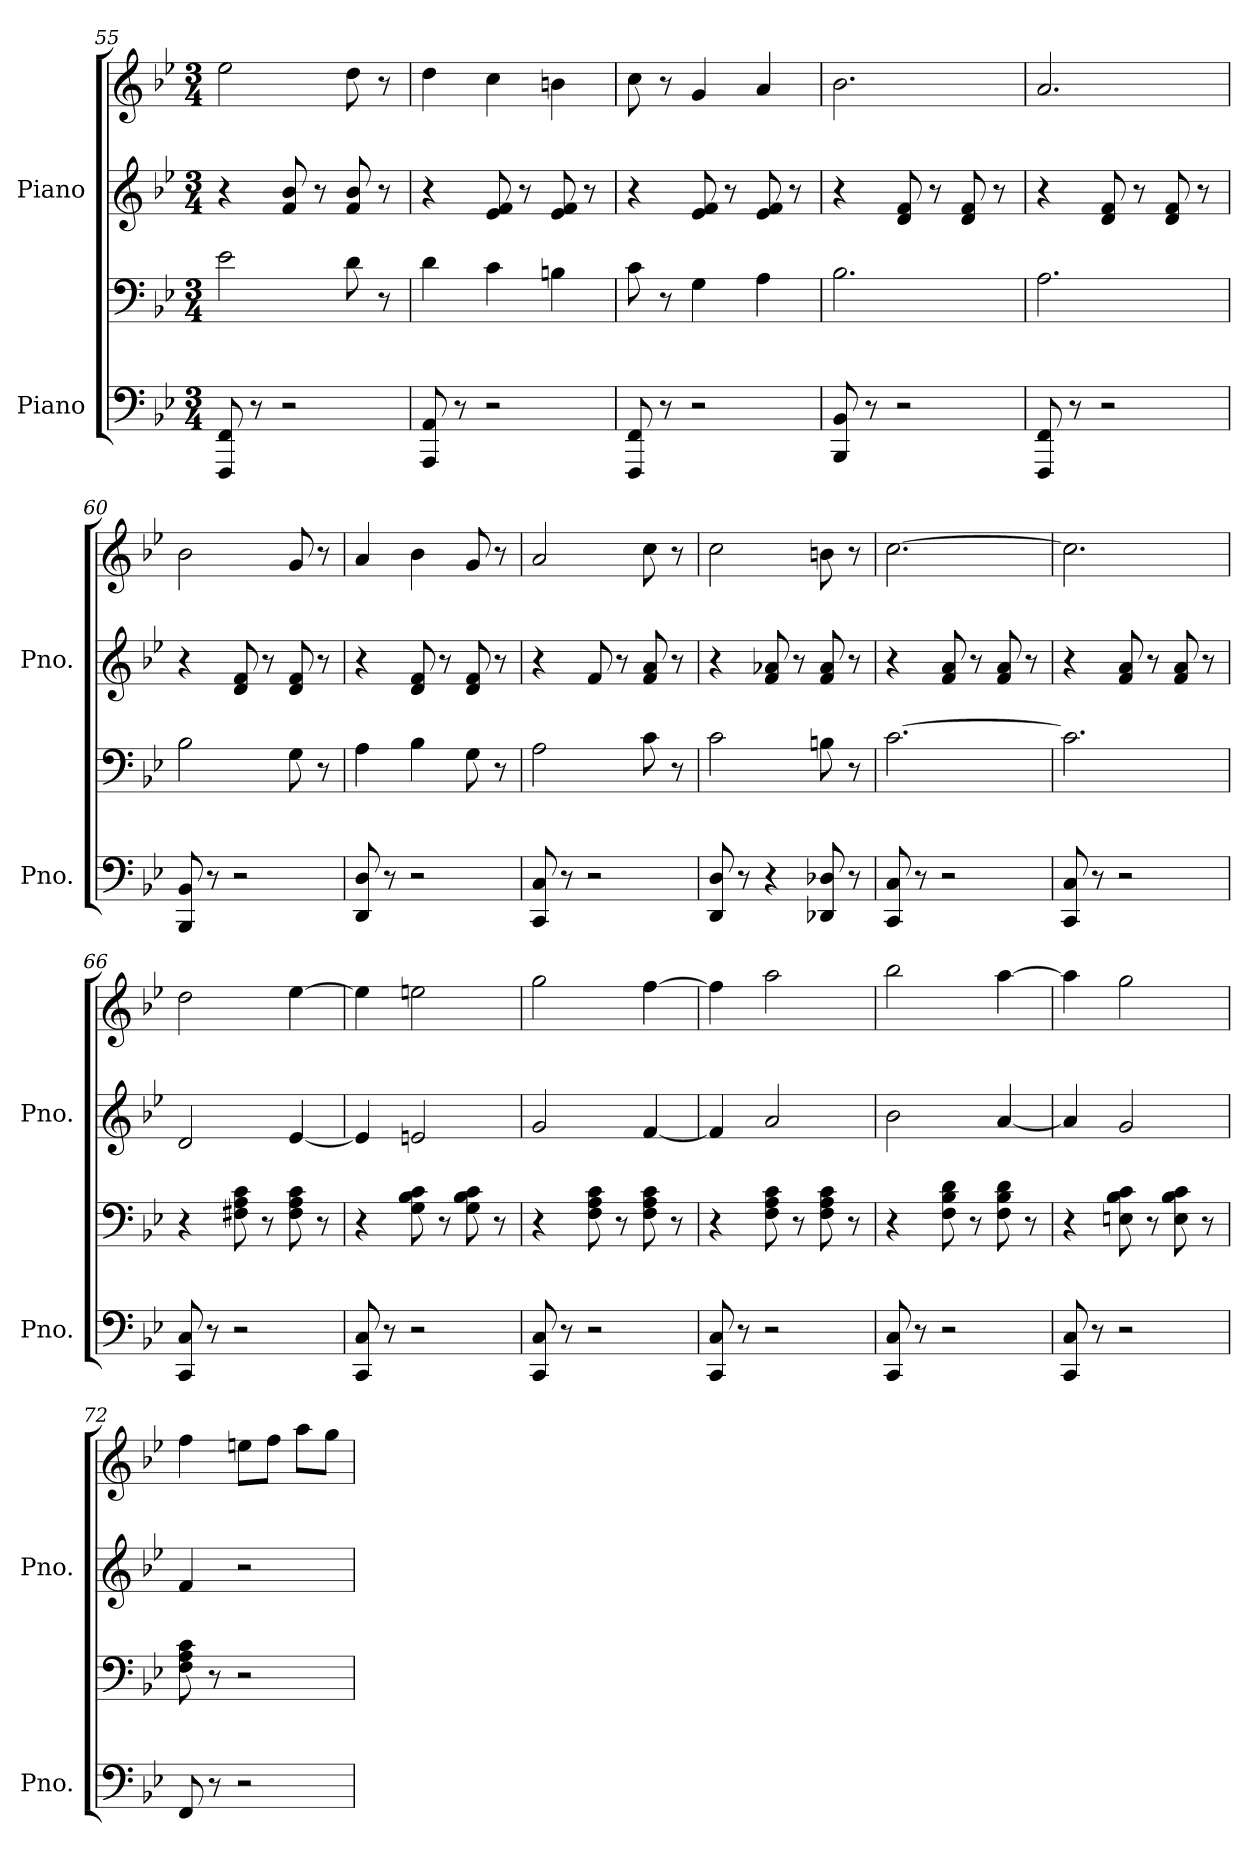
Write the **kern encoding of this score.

**kern	**kern	**kern	**kern
*part2	*part2	*part1	*part1
*staff4	*staff3	*staff2	*staff1
*I"Piano	*	*I"Piano	*
*I'Pno.	*	*I'Pno.	*
*clefF4	*clefF4	*clefG2	*clefG2
*k[b-e-]	*k[b-e-]	*k[b-e-]	*k[b-e-]
*M3/4	*M3/4	*M3/4	*M3/4
=55	=55	=55	=55
8FFF/ 8FF/	2e-\	4r	2ee-\
8r	.	.	.
2r	.	8f/ 8b-/	.
.	.	8r	.
.	8d\	8f/ 8b-/	8dd\
.	8r	8r	8r
=56	=56	=56	=56
8AAA/ 8AA/	4d\	4r	4dd\
8r	.	.	.
2r	4c\	8e-/ 8f/	4cc\
.	.	8r	.
.	4Bn\	8e-/ 8f/	4bn\
.	.	8r	.
=57	=57	=57	=57
8FFF/ 8FF/	8c\	4r	8cc\
8r	8r	.	8r
2r	4G\	8e-/ 8f/	4g/
.	.	8r	.
.	4A\	8e-/ 8f/	4a/
.	.	8r	.
=58	=58	=58	=58
8BBB-/ 8BB-/	2.B-\	4r	2.b-\
8r	.	.	.
2r	.	8d/ 8f/	.
.	.	8r	.
.	.	8d/ 8f/	.
.	.	8r	.
!!LO:LB:g=z
=59	=59	=59	=59
8FFF/ 8FF/	2.A\	4r	2.a/
8r	.	.	.
2r	.	8d/ 8f/	.
.	.	8r	.
.	.	8d/ 8f/	.
.	.	8r	.
=60	=60	=60	=60
8BBB-/ 8BB-/	2B-\	4r	2b-\
8r	.	.	.
2r	.	8d/ 8f/	.
.	.	8r	.
.	8G\	8d/ 8f/	8g/
.	8r	8r	8r
=61	=61	=61	=61
8DD/ 8D/	4A\	4r	4a/
8r	.	.	.
2r	4B-\	8d/ 8f/	4b-\
.	.	8r	.
.	8G\	8d/ 8f/	8g/
.	8r	8r	8r
=62	=62	=62	=62
8CC/ 8C/	2A\	4r	2a/
8r	.	.	.
2r	.	8f/	.
.	.	8r	.
.	8c\	8f/ 8a/	8cc\
.	8r	8r	8r
=63	=63	=63	=63
8DD/ 8D/	2c\	4r	2cc\
8r	.	.	.
4r	.	8f/ 8a-X/	.
.	.	8r	.
8DD-X/ 8D-X/	8Bn\	8f/ 8a-/	8bn\
8r	8r	8r	8r
!!LO:PB:g=z
=64	=64	=64	=64
8CC/ 8C/	[2.c\	4r	[2.cc\
8r	.	.	.
2r	.	8f/ 8a/	.
.	.	8r	.
.	.	8f/ 8a/	.
.	.	8r	.
=65	=65	=65	=65
8CC/ 8C/	2.c\]	4r	2.cc\]
8r	.	.	.
2r	.	8f/ 8a/	.
.	.	8r	.
.	.	8f/ 8a/	.
.	.	8r	.
=66	=66	=66	=66
8CC/ 8C/	4r	2d/	2dd\
8r	.	.	.
2r	8F#X\ 8A\ 8c\	.	.
.	8r	.	.
.	8F#\ 8A\ 8c\	[4e-/	[4ee-\
.	8r	.	.
=67	=67	=67	=67
8CC/ 8C/	4r	4e-/]	4ee-\]
8r	.	.	.
2r	8G\ 8B-\ 8c\	2en/	2een\
.	8r	.	.
.	8G\ 8B-\ 8c\	.	.
.	8r	.	.
=68	=68	=68	=68
8CC/ 8C/	4r	2g/	2gg\
8r	.	.	.
2r	8F\ 8A\ 8c\	.	.
.	8r	.	.
.	8F\ 8A\ 8c\	[4f/	[4ff\
.	8r	.	.
=69	=69	=69	=69
8CC/ 8C/	4r	4f/]	4ff\]
8r	.	.	.
2r	8F\ 8A\ 8c\	2a/	2aa\
.	8r	.	.
.	8F\ 8A\ 8c\	.	.
.	8r	.	.
!!LO:LB:g=z
=70	=70	=70	=70
8CC/ 8C/	4r	2b-\	2bb-\
8r	.	.	.
2r	8F\ 8B-\ 8d\	.	.
.	8r	.	.
.	8F\ 8B-\ 8d\	[4a/	[4aa\
.	8r	.	.
=71	=71	=71	=71
8CC/ 8C/	4r	4a/]	4aa\]
8r	.	.	.
2r	8En\ 8B-\ 8c\	2g/	2gg\
.	8r	.	.
.	8E\ 8B-\ 8c\	.	.
.	8r	.	.
=72	=72	=72	=72
8FF/	8F\ 8A\ 8c\	4f/	4ff\
8r	8r	.	.
2r	2r	2r	8een\L
.	.	.	8ff\J
.	.	.	8aa\L
.	.	.	8gg\J
=	=	=	=
*-	*-	*-	*-
